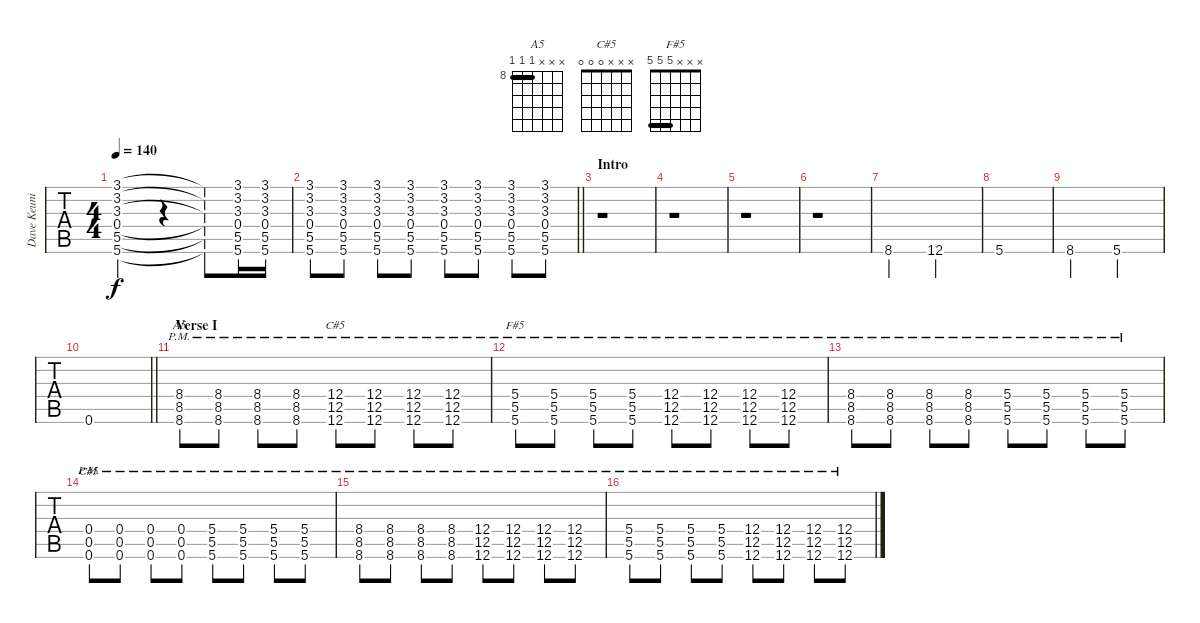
\track ("Dave Keuning's lead guitar" "Dave Keuni") {instrument overdrivenguitar}
\staff {tabs}
\tuning (Eb4 Bb3 Gb3 Db3 Ab2 Db2) {hide}
\chord ("A5" x x x 8 8 8) {firstfret 8 barre 8}
\chord ("C#5" x x x 12 12 12) {firstfret 12 barre 12}
\chord ("F#5" x x x 5 5 5) {barre 5}
\chord ("C#5" x x x 0 0 0)
\ts (4 4)
\tempo 140
\clef g2
\ks bb
(3.1 3.2 3.3 0.4 5.5 5.6).2{dy f} r.4 (3.1{t} 3.2{t} 3.3{t} 0.4{t} 5.5{t} 5.6{t}).8 (3.1 3.2 3.3 0.4 5.5 5.6).16 (3.1 3.2 3.3 0.4 5.5 5.6).16 |
\barLineRight lightlight
\ks c
(3.1 3.2 3.3 0.4 5.5 5.6).8 (3.1 3.2 3.3 0.4 5.5 5.6).8 (3.1 3.2 3.3 0.4 5.5 5.6).8 (3.1 3.2 3.3 0.4 5.5 5.6).8 (3.1 3.2 3.3 0.4 5.5 5.6).8 (3.1 3.2 3.3 0.4 5.5 5.6).8 (3.1 3.2 3.3 0.4 5.5 5.6).8 (3.1 3.2 3.3 0.4 5.5 5.6).8 |
\section ("" "Intro")
r.1 |
r.1 |
r.1 |
r.1 |
8.6.2 12.6.2 |
5.6.1 |
8.6.2 5.6.2 |
\barLineRight lightlight
0.6.1 |
\section ("" "Verse I")
(8.4 8.5{pm} 8.6{pm}).8{ch "A5" instrument electricguitarmuted} (8.4 8.5{pm} 8.6{pm}).8 (8.4 8.5{pm} 8.6{pm}).8 (8.4 8.5{pm} 8.6{pm}).8 (12.4 12.5{pm} 12.6{pm}).8{ch "C#5"} (12.4 12.5{pm} 12.6{pm}).8 (12.4 12.5{pm} 12.6{pm}).8 (12.4 12.5{pm} 12.6{pm}).8 |
(5.4 5.5{pm} 5.6{pm}).8{ch "F#5"} (5.4 5.5{pm} 5.6{pm}).8 (5.4 5.5{pm} 5.6{pm}).8 (5.4 5.5{pm} 5.6{pm}).8 (12.4 12.5{pm} 12.6{pm}).8 (12.4 12.5{pm} 12.6{pm}).8 (12.4 12.5{pm} 12.6{pm}).8 (12.4 12.5{pm} 12.6{pm}).8 |
(8.4 8.5{pm} 8.6{pm}).8 (8.4 8.5{pm} 8.6{pm}).8 (8.4 8.5{pm} 8.6{pm}).8 (8.4 8.5{pm} 8.6{pm}).8 (5.4 5.5{pm} 5.6{pm}).8 (5.4 5.5{pm} 5.6{pm}).8 (5.4 5.5{pm} 5.6{pm}).8 (5.4 5.5{pm} 5.6{pm}).8 |
(0.4 0.5{pm} 0.6{pm}).8{ch "C#5"} (0.4 0.5{pm} 0.6{pm}).8 (0.4 0.5{pm} 0.6{pm}).8 (0.4 0.5{pm} 0.6{pm}).8 (5.4 5.5{pm} 5.6{pm}).8 (5.4 5.5{pm} 5.6{pm}).8 (5.4 5.5{pm} 5.6{pm}).8 (5.4 5.5{pm} 5.6{pm}).8 |
(8.4 8.5{pm} 8.6{pm}).8 (8.4 8.5{pm} 8.6{pm}).8 (8.4 8.5{pm} 8.6{pm}).8 (8.4 8.5{pm} 8.6{pm}).8 (12.4 12.5{pm} 12.6{pm}).8 (12.4 12.5{pm} 12.6{pm}).8 (12.4 12.5{pm} 12.6{pm}).8 (12.4 12.5{pm} 12.6{pm}).8 |
(5.4 5.5{pm} 5.6{pm}).8 (5.4 5.5{pm} 5.6{pm}).8 (5.4 5.5{pm} 5.6{pm}).8 (5.4 5.5{pm} 5.6{pm}).8 (12.4 12.5{pm} 12.6{pm}).8 (12.4 12.5{pm} 12.6{pm}).8 (12.4 12.5{pm} 12.6{pm}).8 (12.4 12.5{pm} 12.6{pm}).8
